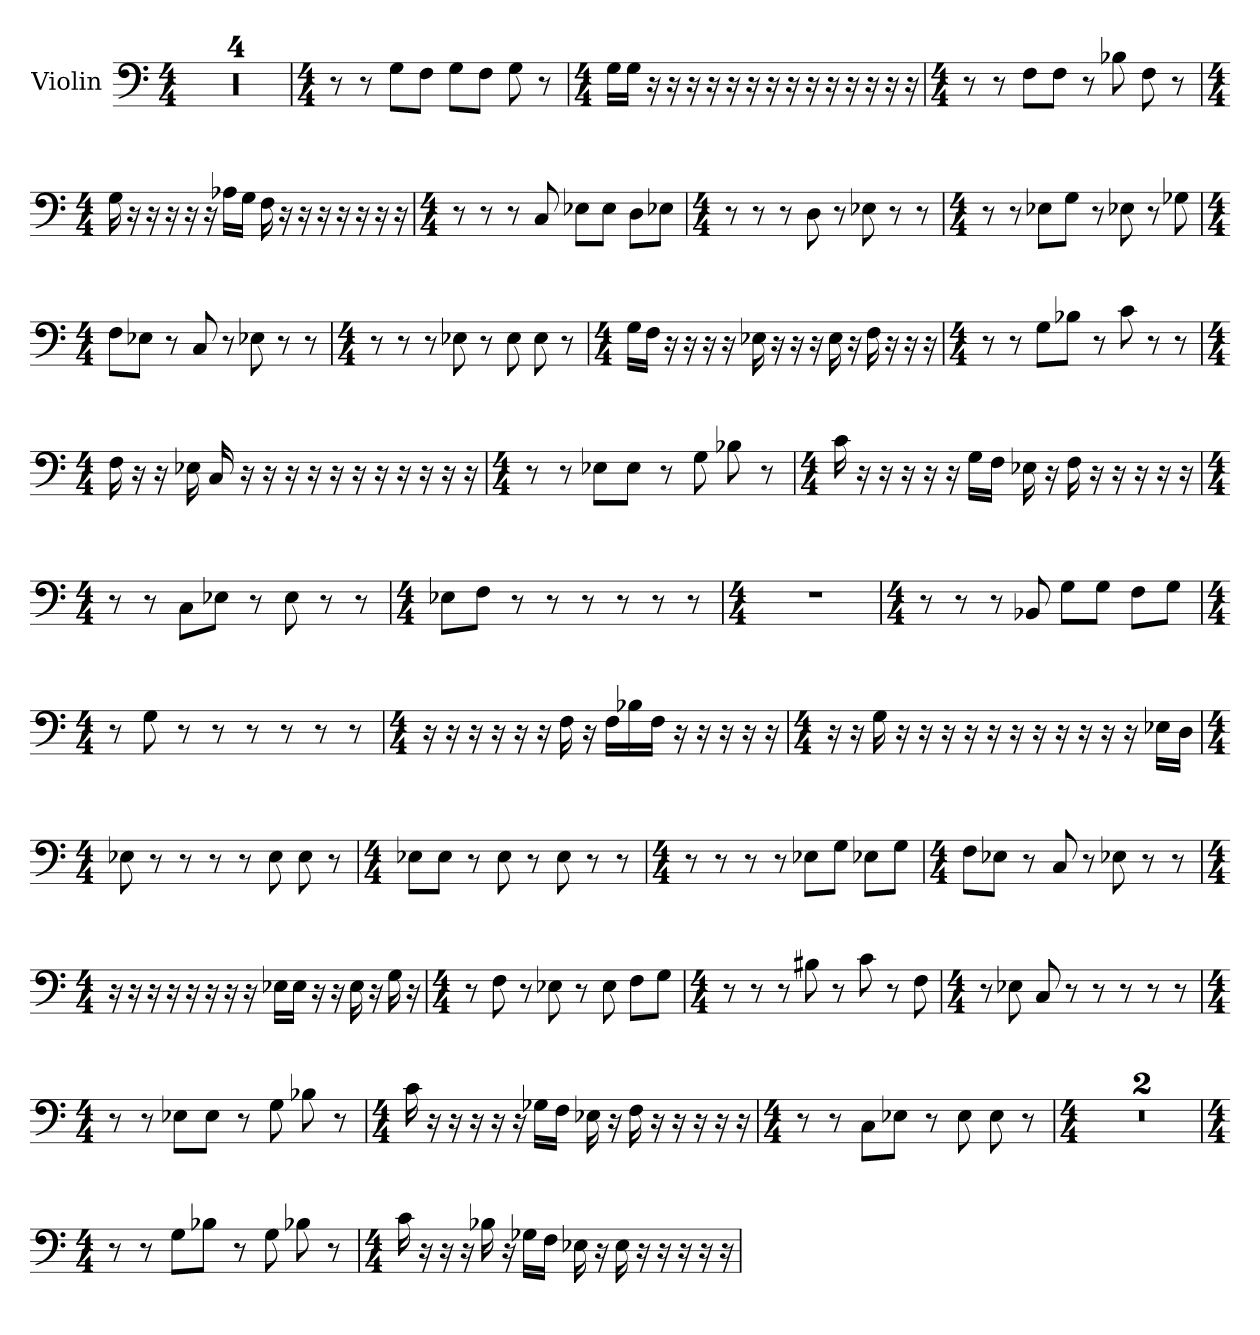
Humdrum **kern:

**kern
*part1
*staff1
*I"Violin
*I'Vln
*M4/4
=
1r
=
*M4/4
1r
=
*M4/4
1r
=
*M4/4
1r
=
*M4/4
8r
8r
8GL
8FJ
8GL
8FJ
8G
8r
=
*M4/4
16GLL
16GJJ
16r
16r
16r
16r
16r
16r
16r
16r
16r
16r
16r
16r
16r
16r
=
*M4/4
8r
8r
8FL
8FJ
8r
8B-X
8F
8r
=
*M4/4
16G
16r
16r
16r
16r
16r
16A-XLL
16GJJ
16F
16r
16r
16r
16r
16r
16r
16r
=
*M4/4
8r
8r
8r
8C
8E-XL
8E-J
8DL
8E-XJ
=
*M4/4
8r
8r
8r
8D
8r
8E-X
8r
8r
=
*M4/4
8r
8r
8E-XL
8GJ
8r
8E-X
8r
8G-X
=
*M4/4
8FL
8E-XJ
8r
8C
8r
8E-X
8r
8r
=
*M4/4
8r
8r
8r
8E-X
8r
8E-
8E-
8r
=
*M4/4
16GLL
16FJJ
16r
16r
16r
16r
16E-X
16r
16r
16r
16E-
16r
16F
16r
16r
16r
=
*M4/4
8r
8r
8GL
8B-XJ
8r
8c
8r
8r
=
*M4/4
16F
16r
16r
16E-X
16C
16r
16r
16r
16r
16r
16r
16r
16r
16r
16r
16r
=
*M4/4
8r
8r
8E-XL
8E-J
8r
8G
8B-X
8r
=
*M4/4
16c
16r
16r
16r
16r
16r
16GLL
16FJJ
16E-X
16r
16F
16r
16r
16r
16r
16r
=
*M4/4
8r
8r
8CL
8E-XJ
8r
8E-
8r
8r
=
*M4/4
8E-XL
8FJ
8r
8r
8r
8r
8r
8r
=
*M4/4
1r
=
*M4/4
8r
8r
8r
8BB-X
8GL
8GJ
8FL
8GJ
=
*M4/4
8r
8G
8r
8r
8r
8r
8r
8r
=
*M4/4
16r
16r
16r
16r
16r
16r
16F
16r
16FLL
16B-X
16FJJ
16r
16r
16r
16r
16r
=
*M4/4
16r
16r
16G
16r
16r
16r
16r
16r
16r
16r
16r
16r
16r
16r
16E-XLL
16DJJ
=
*M4/4
8E-X
8r
8r
8r
8r
8E-
8E-
8r
=
*M4/4
8E-XL
8E-J
8r
8E-
8r
8E-
8r
8r
=
*M4/4
8r
8r
8r
8r
8E-XL
8GJ
8E-XL
8GJ
=
*M4/4
8FL
8E-XJ
8r
8C
8r
8E-X
8r
8r
=
*M4/4
16r
16r
16r
16r
16r
16r
16r
16r
16E-XLL
16E-JJ
16r
16r
16E-
16r
16G
16r
=
*M4/4
8r
8F
8r
8E-X
8r
8E-
8FL
8GJ
=
*M4/4
8r
8r
8r
8B#X
8r
8c
8r
8F
=
*M4/4
8r
8E-X
8C
8r
8r
8r
8r
8r
=
*M4/4
8r
8r
8E-XL
8E-J
8r
8G
8B-X
8r
=
*M4/4
16c
16r
16r
16r
16r
16r
16G-XLL
16FJJ
16E-X
16r
16F
16r
16r
16r
16r
16r
=
*M4/4
8r
8r
8CL
8E-XJ
8r
8E-
8E-
8r
=
*M4/4
1r
=
*M4/4
1r
=
*M4/4
8r
8r
8GL
8B-XJ
8r
8G
8B-X
8r
=
*M4/4
16c
16r
16r
16r
16B-X
16r
16G-XLL
16FJJ
16E-X
16r
16E-
16r
16r
16r
16r
16r
=
*-
